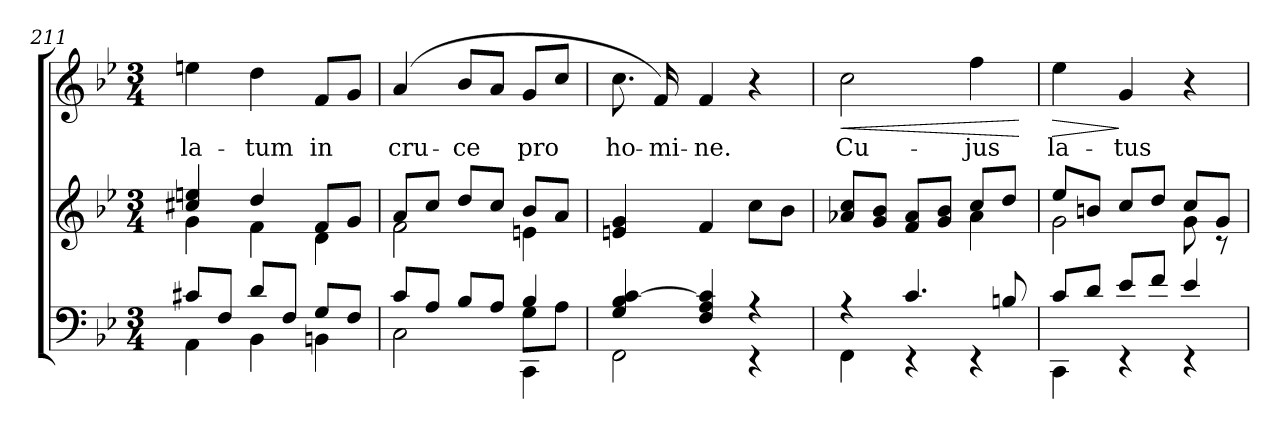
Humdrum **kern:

**kern	**kern	**kern	**text	**dynam
*part2	*part2	*part1	*part1	*part1
*staff3	*staff2	*staff1	*staff1	*staff1
*clefF4	*clefG2	*clefG2	*	*
*	*	*ITrd7c12	*	*
*k[b-e-]	*k[b-e-]	*k[b-e-]	*	*
*B-:	*B-:	*B-:	*	*
*M3/4	*M3/4	*M3/4	*	*
=211	=211	=211	=211	=211
*^	*^	*	*	*
!	!	!	!	!	!LO:LY:b	!
8c#X/L	4AA\	4cc#X/ 4een/	4g\	4en\	-la-	.
8F/J	.	.	.	.	.	.
!	!	!	!	!	!LO:LY:b	!
8d/L	4BB-\	4dd/	4f\	4d\	-tum	.
8F/J	.	.	.	.	.	.
!	!	!	!	!	!LO:LY:b	!
8G/L	4BBn\	8f/L	4d\	8F/L	in	.
8F/J	.	8g/J	.	8G/J	.	.
!!LO:LB:g=z
=212	=212	=212	=212	=212	=212	=212
*	*^	*	*	*	*	*
!	!	!	!	!	!	!LO:LY:b	!
8c/L	2C\	2ryy	8a/L	2f\	(4A/	cru-	.
8A/J	.	.	8cc/J	.	.	.	.
!	!	!	!	!	!	!LO:LY:b	!
8B-/L	.	.	8dd/L	.	8B-/L	-ce	.
8A/J	.	.	8cc/J	.	8A/J	.	.
!	!	!	!	!	!	!LO:LY:b	!
4B-/	4CC\	8G\L	8b-/L	4en\	8G/L	pro	.
.	.	8A\J	8a/J	.	8c/J	.	.
*	*	*	*v	*v	*	*	*
=213	=213	=213	=213	=213	=213	=213
!	!	!	!	!	!LO:LY:b	!
*	*v	*v	*	*	*	*
4G/ 4B-/ [>4c/	2FF\	4en/ 4g/	8.c\	ho-	.
!	!	!	!	!LO:LY:b	!
.	.	.	16F/)	-mi-	.
!	!	!	!	!LO:LY:b	!
4F/ 4A/ 4c/]	.	4f/	4F/	-ne.	.
4r	4r	8cc\L	4r	.	.
.	.	8b-\J	.	.	.
=214	=214	=214	=214	=214	=214
*	*	*^	*	*	*
!	!	!	!	!	!LO:LY:b	!LO:HP:b
4rA	4FF\	8a-X/ 8cc/L	2ryy	2c\	Cu-	<
.	.	8g/ 8b-/J	.	.	.	.
4.c/	4rEE	8f/ 8a-/L	.	.	.	.
.	.	8g/ 8b-/J	.	.	.	.
!	!	!	!	!	!LO:LY:b	!
.	4rEE	8cc/L	4a-\	4f\	-jus	.
8Bn/	.	8dd/J	.	.	.	.
*v	*v	*	*	*	*	*
*	*v	*v	*	*	*
.	.	.	.	[
=215	=215	=215	=215	=215
*^	*^	*	*	*
!	!	!	!	!	!LO:LY:b	!LO:HP:b
8c/L	4CC\	8ee-/L	2g\	4e-\	la-	>
8d/J	.	8bn/J	.	.	.	.
!	!	!	!	!	!LO:LY:b	!
8e-/L	4rEE	8cc/L	.	4G/	-tus	]
8f/J	.	8dd/J	.	.	.	.
4e-/	4rEE	8cc/L	8g\	4r	.	.
.	.	8g/J	8rc	.	.	.
*v	*v	*	*	*	*	*
*	*v	*v	*	*	*
=	=	=	=	=
*-	*-	*-	*-	*-
